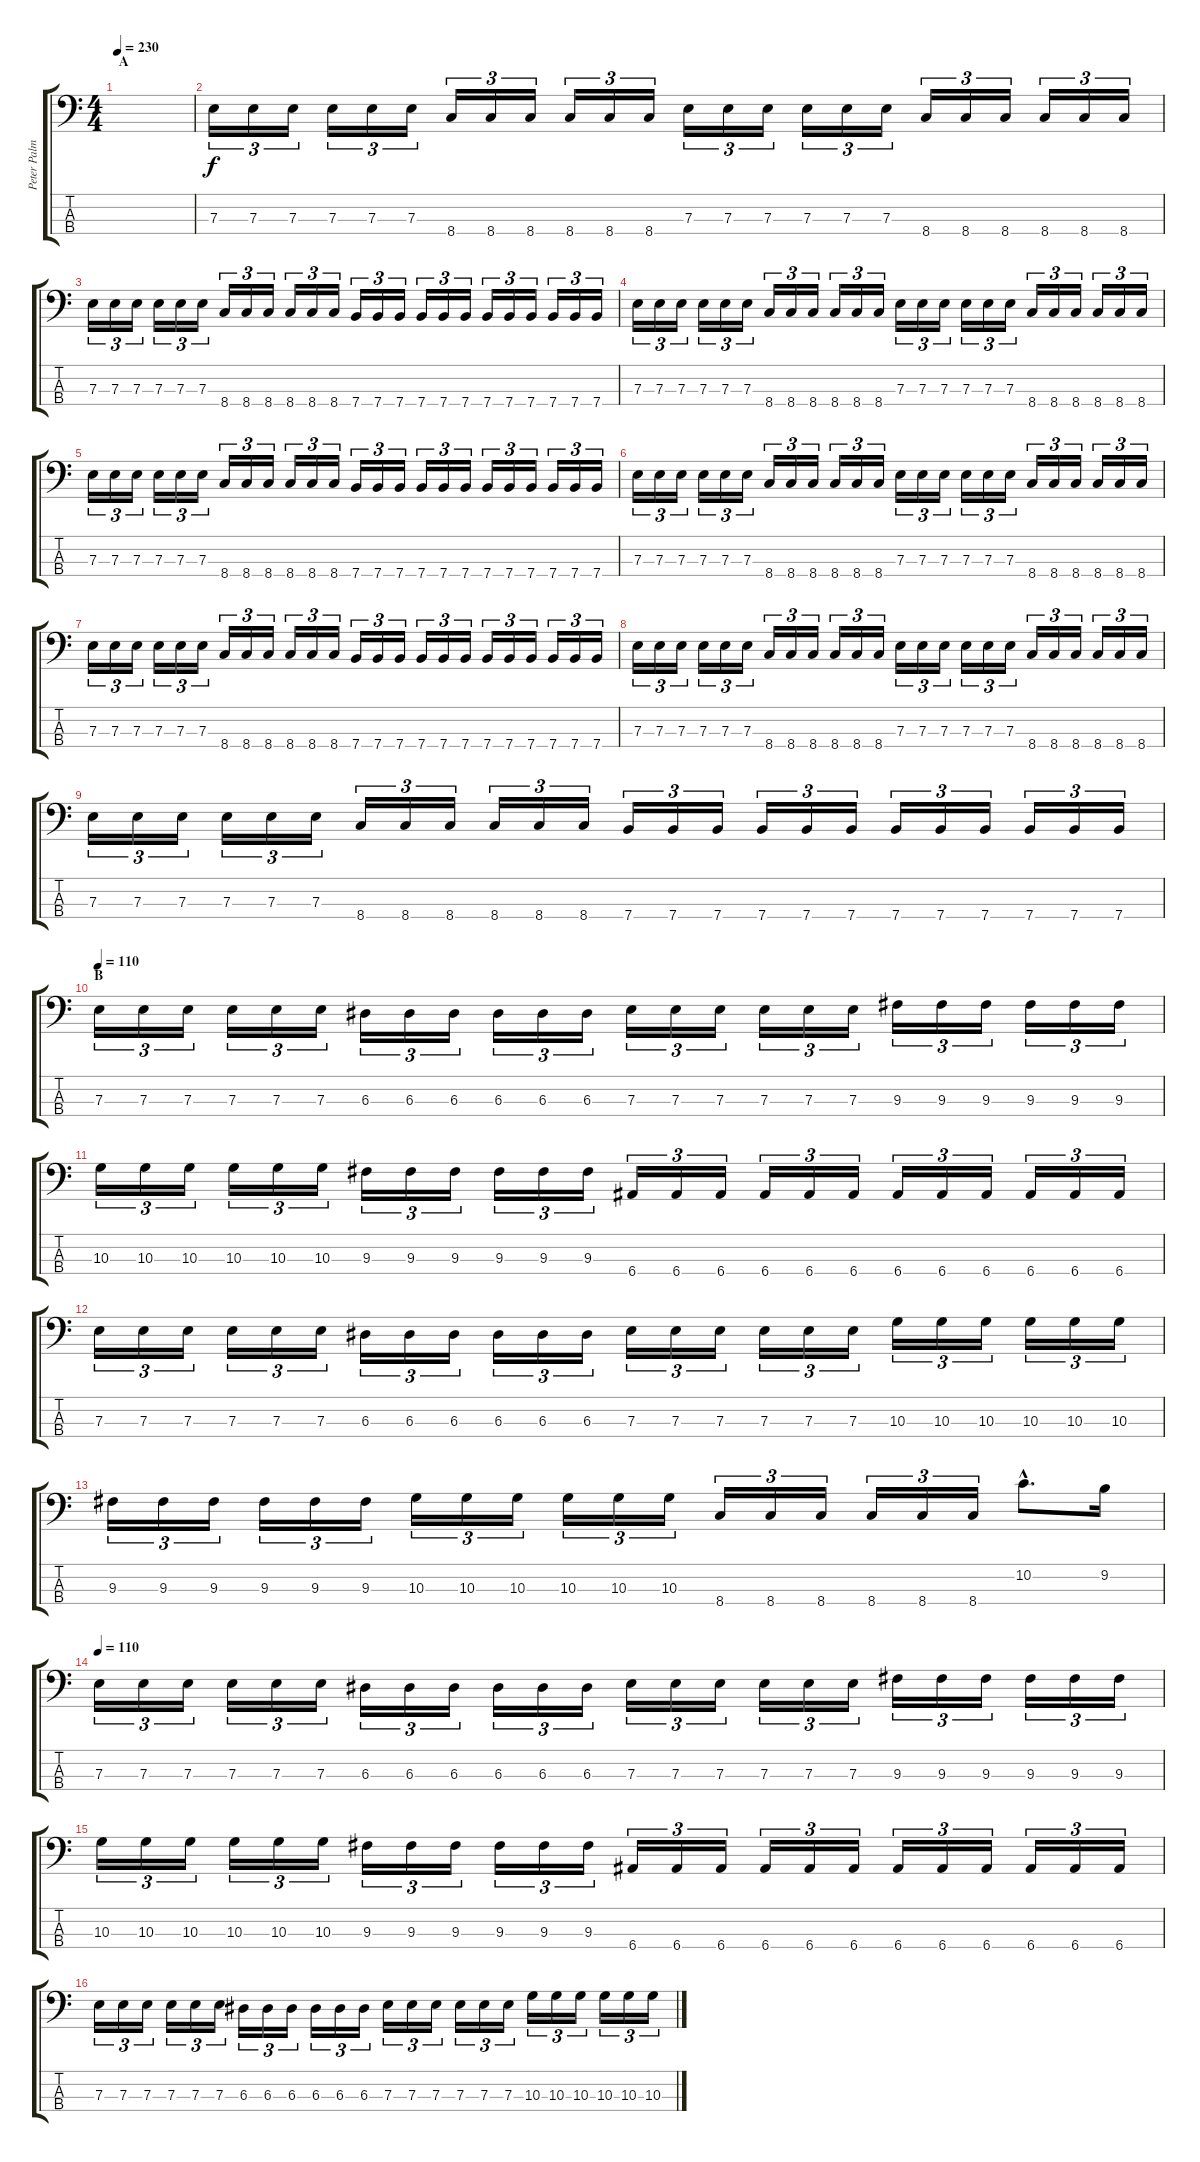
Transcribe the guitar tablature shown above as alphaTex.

\track ("Peter Palmdahl" "Peter Palm") {instrument electricbasspick}
\staff {score tabs}
\tuning (G2 D2 A1 E1) {hide}
\ts (4 4)
\section ("" "A")
\tempo 230
\tempo 110
\tempo 230
\clef f4
\ks c
|
7.3.16{tu (3 2)} 7.3.16{tu (3 2)} 7.3.16{tu (3 2)} 7.3.16{tu (3 2)} 7.3.16{tu (3 2)} 7.3.16{tu (3 2)} 8.4.16{tu (3 2)} 8.4.16{tu (3 2)} 8.4.16{tu (3 2)} 8.4.16{tu (3 2)} 8.4.16{tu (3 2)} 8.4.16{tu (3 2)} 7.3.16{tu (3 2)} 7.3.16{tu (3 2)} 7.3.16{tu (3 2)} 7.3.16{tu (3 2)} 7.3.16{tu (3 2)} 7.3.16{tu (3 2)} 8.4.16{tu (3 2)} 8.4.16{tu (3 2)} 8.4.16{tu (3 2)} 8.4.16{tu (3 2)} 8.4.16{tu (3 2)} 8.4.16{tu (3 2)} |
7.3.16{tu (3 2)} 7.3.16{tu (3 2)} 7.3.16{tu (3 2)} 7.3.16{tu (3 2)} 7.3.16{tu (3 2)} 7.3.16{tu (3 2)} 8.4.16{tu (3 2)} 8.4.16{tu (3 2)} 8.4.16{tu (3 2)} 8.4.16{tu (3 2)} 8.4.16{tu (3 2)} 8.4.16{tu (3 2)} 7.4.16{tu (3 2)} 7.4.16{tu (3 2)} 7.4.16{tu (3 2)} 7.4.16{tu (3 2)} 7.4.16{tu (3 2)} 7.4.16{tu (3 2)} 7.4.16{tu (3 2)} 7.4.16{tu (3 2)} 7.4.16{tu (3 2)} 7.4.16{tu (3 2)} 7.4.16{tu (3 2)} 7.4.16{tu (3 2)} |
7.3.16{tu (3 2)} 7.3.16{tu (3 2)} 7.3.16{tu (3 2)} 7.3.16{tu (3 2)} 7.3.16{tu (3 2)} 7.3.16{tu (3 2)} 8.4.16{tu (3 2)} 8.4.16{tu (3 2)} 8.4.16{tu (3 2)} 8.4.16{tu (3 2)} 8.4.16{tu (3 2)} 8.4.16{tu (3 2)} 7.3.16{tu (3 2)} 7.3.16{tu (3 2)} 7.3.16{tu (3 2)} 7.3.16{tu (3 2)} 7.3.16{tu (3 2)} 7.3.16{tu (3 2)} 8.4.16{tu (3 2)} 8.4.16{tu (3 2)} 8.4.16{tu (3 2)} 8.4.16{tu (3 2)} 8.4.16{tu (3 2)} 8.4.16{tu (3 2)} |
7.3.16{tu (3 2)} 7.3.16{tu (3 2)} 7.3.16{tu (3 2)} 7.3.16{tu (3 2)} 7.3.16{tu (3 2)} 7.3.16{tu (3 2)} 8.4.16{tu (3 2)} 8.4.16{tu (3 2)} 8.4.16{tu (3 2)} 8.4.16{tu (3 2)} 8.4.16{tu (3 2)} 8.4.16{tu (3 2)} 7.4.16{tu (3 2)} 7.4.16{tu (3 2)} 7.4.16{tu (3 2)} 7.4.16{tu (3 2)} 7.4.16{tu (3 2)} 7.4.16{tu (3 2)} 7.4.16{tu (3 2)} 7.4.16{tu (3 2)} 7.4.16{tu (3 2)} 7.4.16{tu (3 2)} 7.4.16{tu (3 2)} 7.4.16{tu (3 2)} |
7.3.16{tu (3 2)} 7.3.16{tu (3 2)} 7.3.16{tu (3 2)} 7.3.16{tu (3 2)} 7.3.16{tu (3 2)} 7.3.16{tu (3 2)} 8.4.16{tu (3 2)} 8.4.16{tu (3 2)} 8.4.16{tu (3 2)} 8.4.16{tu (3 2)} 8.4.16{tu (3 2)} 8.4.16{tu (3 2)} 7.3.16{tu (3 2)} 7.3.16{tu (3 2)} 7.3.16{tu (3 2)} 7.3.16{tu (3 2)} 7.3.16{tu (3 2)} 7.3.16{tu (3 2)} 8.4.16{tu (3 2)} 8.4.16{tu (3 2)} 8.4.16{tu (3 2)} 8.4.16{tu (3 2)} 8.4.16{tu (3 2)} 8.4.16{tu (3 2)} |
7.3.16{tu (3 2)} 7.3.16{tu (3 2)} 7.3.16{tu (3 2)} 7.3.16{tu (3 2)} 7.3.16{tu (3 2)} 7.3.16{tu (3 2)} 8.4.16{tu (3 2)} 8.4.16{tu (3 2)} 8.4.16{tu (3 2)} 8.4.16{tu (3 2)} 8.4.16{tu (3 2)} 8.4.16{tu (3 2)} 7.4.16{tu (3 2)} 7.4.16{tu (3 2)} 7.4.16{tu (3 2)} 7.4.16{tu (3 2)} 7.4.16{tu (3 2)} 7.4.16{tu (3 2)} 7.4.16{tu (3 2)} 7.4.16{tu (3 2)} 7.4.16{tu (3 2)} 7.4.16{tu (3 2)} 7.4.16{tu (3 2)} 7.4.16{tu (3 2)} |
7.3.16{tu (3 2)} 7.3.16{tu (3 2)} 7.3.16{tu (3 2)} 7.3.16{tu (3 2)} 7.3.16{tu (3 2)} 7.3.16{tu (3 2)} 8.4.16{tu (3 2)} 8.4.16{tu (3 2)} 8.4.16{tu (3 2)} 8.4.16{tu (3 2)} 8.4.16{tu (3 2)} 8.4.16{tu (3 2)} 7.3.16{tu (3 2)} 7.3.16{tu (3 2)} 7.3.16{tu (3 2)} 7.3.16{tu (3 2)} 7.3.16{tu (3 2)} 7.3.16{tu (3 2)} 8.4.16{tu (3 2)} 8.4.16{tu (3 2)} 8.4.16{tu (3 2)} 8.4.16{tu (3 2)} 8.4.16{tu (3 2)} 8.4.16{tu (3 2)} |
7.3.16{tu (3 2)} 7.3.16{tu (3 2)} 7.3.16{tu (3 2)} 7.3.16{tu (3 2)} 7.3.16{tu (3 2)} 7.3.16{tu (3 2)} 8.4.16{tu (3 2)} 8.4.16{tu (3 2)} 8.4.16{tu (3 2)} 8.4.16{tu (3 2)} 8.4.16{tu (3 2)} 8.4.16{tu (3 2)} 7.4.16{tu (3 2)} 7.4.16{tu (3 2)} 7.4.16{tu (3 2)} 7.4.16{tu (3 2)} 7.4.16{tu (3 2)} 7.4.16{tu (3 2)} 7.4.16{tu (3 2)} 7.4.16{tu (3 2)} 7.4.16{tu (3 2)} 7.4.16{tu (3 2)} 7.4.16{tu (3 2)} 7.4.16{tu (3 2)} |
\section ("" "B")
\tempo 110
7.3.16{tu (3 2)} 7.3.16{tu (3 2)} 7.3.16{tu (3 2)} 7.3.16{tu (3 2)} 7.3.16{tu (3 2)} 7.3.16{tu (3 2)} 6.3.16{tu (3 2)} 6.3.16{tu (3 2)} 6.3.16{tu (3 2)} 6.3.16{tu (3 2)} 6.3.16{tu (3 2)} 6.3.16{tu (3 2)} 7.3.16{tu (3 2)} 7.3.16{tu (3 2)} 7.3.16{tu (3 2)} 7.3.16{tu (3 2)} 7.3.16{tu (3 2)} 7.3.16{tu (3 2)} 9.3.16{tu (3 2)} 9.3.16{tu (3 2)} 9.3.16{tu (3 2)} 9.3.16{tu (3 2)} 9.3.16{tu (3 2)} 9.3.16{tu (3 2)} |
10.3.16{tu (3 2)} 10.3.16{tu (3 2)} 10.3.16{tu (3 2)} 10.3.16{tu (3 2)} 10.3.16{tu (3 2)} 10.3.16{tu (3 2)} 9.3.16{tu (3 2)} 9.3.16{tu (3 2)} 9.3.16{tu (3 2)} 9.3.16{tu (3 2)} 9.3.16{tu (3 2)} 9.3.16{tu (3 2)} 6.4.16{tu (3 2)} 6.4.16{tu (3 2)} 6.4.16{tu (3 2)} 6.4.16{tu (3 2)} 6.4.16{tu (3 2)} 6.4.16{tu (3 2)} 6.4.16{tu (3 2)} 6.4.16{tu (3 2)} 6.4.16{tu (3 2)} 6.4.16{tu (3 2)} 6.4.16{tu (3 2)} 6.4.16{tu (3 2)} |
7.3.16{tu (3 2)} 7.3.16{tu (3 2)} 7.3.16{tu (3 2)} 7.3.16{tu (3 2)} 7.3.16{tu (3 2)} 7.3.16{tu (3 2)} 6.3.16{tu (3 2)} 6.3.16{tu (3 2)} 6.3.16{tu (3 2)} 6.3.16{tu (3 2)} 6.3.16{tu (3 2)} 6.3.16{tu (3 2)} 7.3.16{tu (3 2)} 7.3.16{tu (3 2)} 7.3.16{tu (3 2)} 7.3.16{tu (3 2)} 7.3.16{tu (3 2)} 7.3.16{tu (3 2)} 10.3.16{tu (3 2)} 10.3.16{tu (3 2)} 10.3.16{tu (3 2)} 10.3.16{tu (3 2)} 10.3.16{tu (3 2)} 10.3.16{tu (3 2)} |
9.3.16{tu (3 2)} 9.3.16{tu (3 2)} 9.3.16{tu (3 2)} 9.3.16{tu (3 2)} 9.3.16{tu (3 2)} 9.3.16{tu (3 2)} 10.3.16{tu (3 2)} 10.3.16{tu (3 2)} 10.3.16{tu (3 2)} 10.3.16{tu (3 2)} 10.3.16{tu (3 2)} 10.3.16{tu (3 2)} 8.4.16{tu (3 2)} 8.4.16{tu (3 2)} 8.4.16{tu (3 2)} 8.4.16{tu (3 2)} 8.4.16{tu (3 2)} 8.4.16{tu (3 2)} 10.2{hac}.8{d} 9.2.16 |
\tempo 110
7.3.16{tu (3 2)} 7.3.16{tu (3 2)} 7.3.16{tu (3 2)} 7.3.16{tu (3 2)} 7.3.16{tu (3 2)} 7.3.16{tu (3 2)} 6.3.16{tu (3 2)} 6.3.16{tu (3 2)} 6.3.16{tu (3 2)} 6.3.16{tu (3 2)} 6.3.16{tu (3 2)} 6.3.16{tu (3 2)} 7.3.16{tu (3 2)} 7.3.16{tu (3 2)} 7.3.16{tu (3 2)} 7.3.16{tu (3 2)} 7.3.16{tu (3 2)} 7.3.16{tu (3 2)} 9.3.16{tu (3 2)} 9.3.16{tu (3 2)} 9.3.16{tu (3 2)} 9.3.16{tu (3 2)} 9.3.16{tu (3 2)} 9.3.16{tu (3 2)} |
10.3.16{tu (3 2)} 10.3.16{tu (3 2)} 10.3.16{tu (3 2)} 10.3.16{tu (3 2)} 10.3.16{tu (3 2)} 10.3.16{tu (3 2)} 9.3.16{tu (3 2)} 9.3.16{tu (3 2)} 9.3.16{tu (3 2)} 9.3.16{tu (3 2)} 9.3.16{tu (3 2)} 9.3.16{tu (3 2)} 6.4.16{tu (3 2)} 6.4.16{tu (3 2)} 6.4.16{tu (3 2)} 6.4.16{tu (3 2)} 6.4.16{tu (3 2)} 6.4.16{tu (3 2)} 6.4.16{tu (3 2)} 6.4.16{tu (3 2)} 6.4.16{tu (3 2)} 6.4.16{tu (3 2)} 6.4.16{tu (3 2)} 6.4.16{tu (3 2)} |
7.3.16{tu (3 2)} 7.3.16{tu (3 2)} 7.3.16{tu (3 2)} 7.3.16{tu (3 2)} 7.3.16{tu (3 2)} 7.3.16{tu (3 2)} 6.3.16{tu (3 2)} 6.3.16{tu (3 2)} 6.3.16{tu (3 2)} 6.3.16{tu (3 2)} 6.3.16{tu (3 2)} 6.3.16{tu (3 2)} 7.3.16{tu (3 2)} 7.3.16{tu (3 2)} 7.3.16{tu (3 2)} 7.3.16{tu (3 2)} 7.3.16{tu (3 2)} 7.3.16{tu (3 2)} 10.3.16{tu (3 2)} 10.3.16{tu (3 2)} 10.3.16{tu (3 2)} 10.3.16{tu (3 2)} 10.3.16{tu (3 2)} 10.3.16{tu (3 2)}
